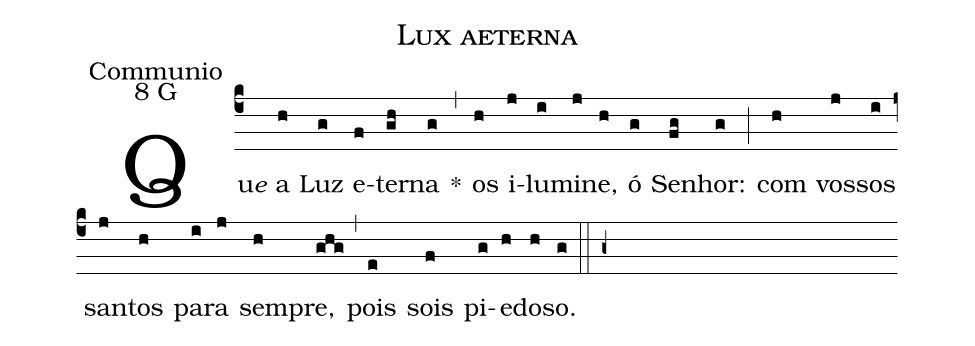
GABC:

name: Lux aeterna;
office-part: Communio;
mode: 8;
mode-differentia: G;
%%
(c4)

Qu<e>e</e> a(h) Luz(g) e(f)ter(gh)na(g) *(,) os(h) i(j)lu(i)mi(j)ne,(h) ó(g) Se(fg)nhor:(g) (;) com(h) vos(j)sos(i) san(j)tos(h) pa(i)ra(j) sem(h)pre,(ghg) (,) pois(e) sois(f) pi(g)e(h)do(h)so.(g)

(::)

(g+)
